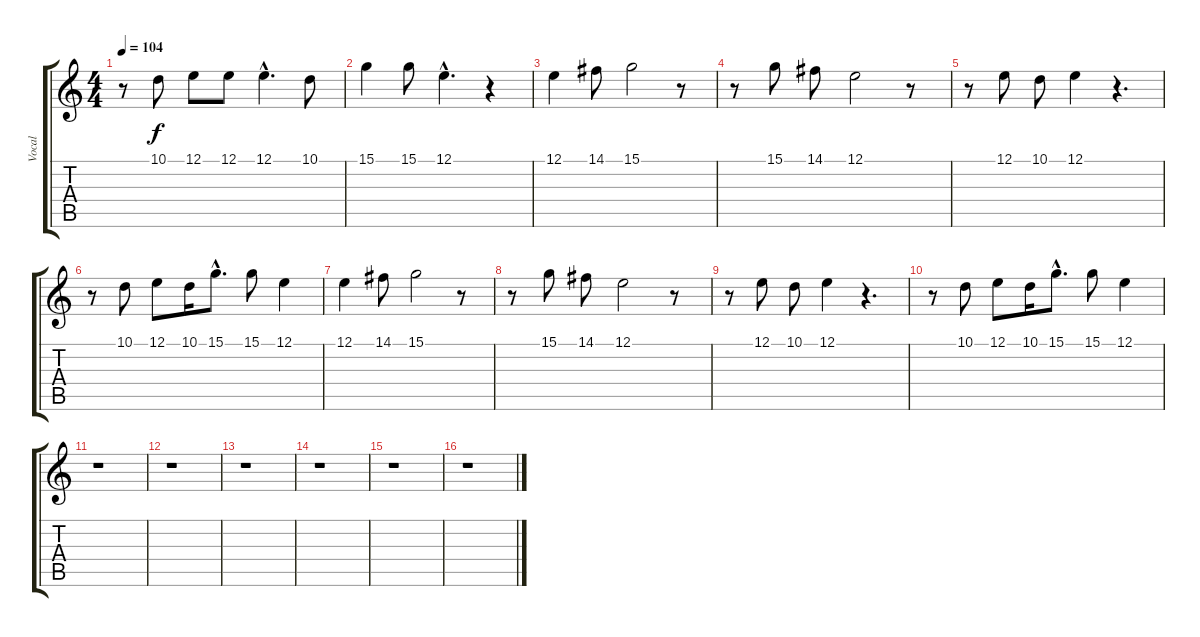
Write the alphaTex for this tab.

\track ("Vocal" "Vocal") {instrument synthvoice}
\staff {score tabs}
\tuning (E4 B3 G3 D3 A2 E2) {hide}
\ts (4 4)
\tempo 104
\clef g2
\ks c
r.8{dy f} 10.1.8 12.1.8 12.1.8 12.1{hac}.4{d} 10.1.8 |
15.1.4 15.1.8 12.1{hac}.4{d} r.4 |
12.1.4 14.1.8 15.1.2 r.8 |
r.8 15.1.8 14.1.8 12.1.2 r.8 |
r.8 12.1.8 10.1.8 12.1.4 r.4{d} |
r.8 10.1.8 12.1.8 10.1.16 15.1{hac}.8{d} 15.1.8 12.1.4 |
12.1.4 14.1.8 15.1.2 r.8 |
r.8 15.1.8 14.1.8 12.1.2 r.8 |
r.8 12.1.8 10.1.8 12.1.4 r.4{d} |
r.8 10.1.8 12.1.8 10.1.16 15.1{hac}.8{d} 15.1.8 12.1.4 |
r.1 |
r.1 |
r.1 |
r.1 |
r.1 |
r.1
